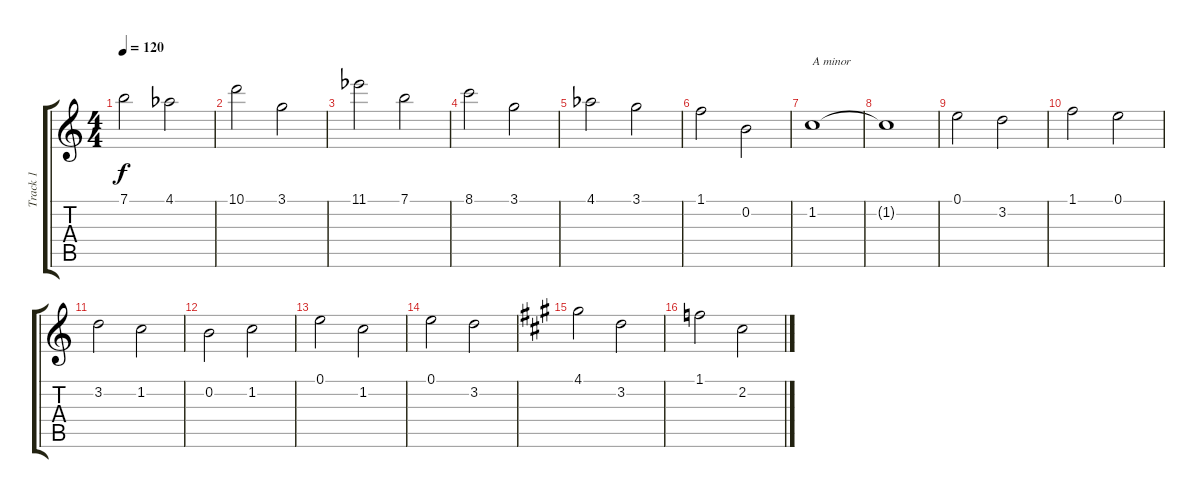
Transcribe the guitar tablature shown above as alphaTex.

\track ("Track 1" "Track 1") {instrument electricguitarjazz}
\staff {score tabs}
\tuning (E4 B3 G3 D3 A2 E2) {hide}
\ts (4 4)
\tempo 120
\clef g2
\ks c
7.1.2{dy f} 4.1{acc b}.2 |
10.1.2 3.1.2 |
11.1{acc b}.2 7.1.2 |
8.1.2 3.1.2 |
4.1{acc b}.2 3.1.2 |
1.1.2 0.2.2 |
1.2.1{txt "A minor"} |
1.2{t}.1 |
0.1.2 3.2.2 |
1.1.2 0.1.2 |
3.2.2 1.2.2 |
0.2.2 1.2.2 |
0.1.2 1.2.2 |
0.1.2 3.2.2 |
\ks f#minor
4.1.2 3.2.2 |
1.1.2 2.2.2
